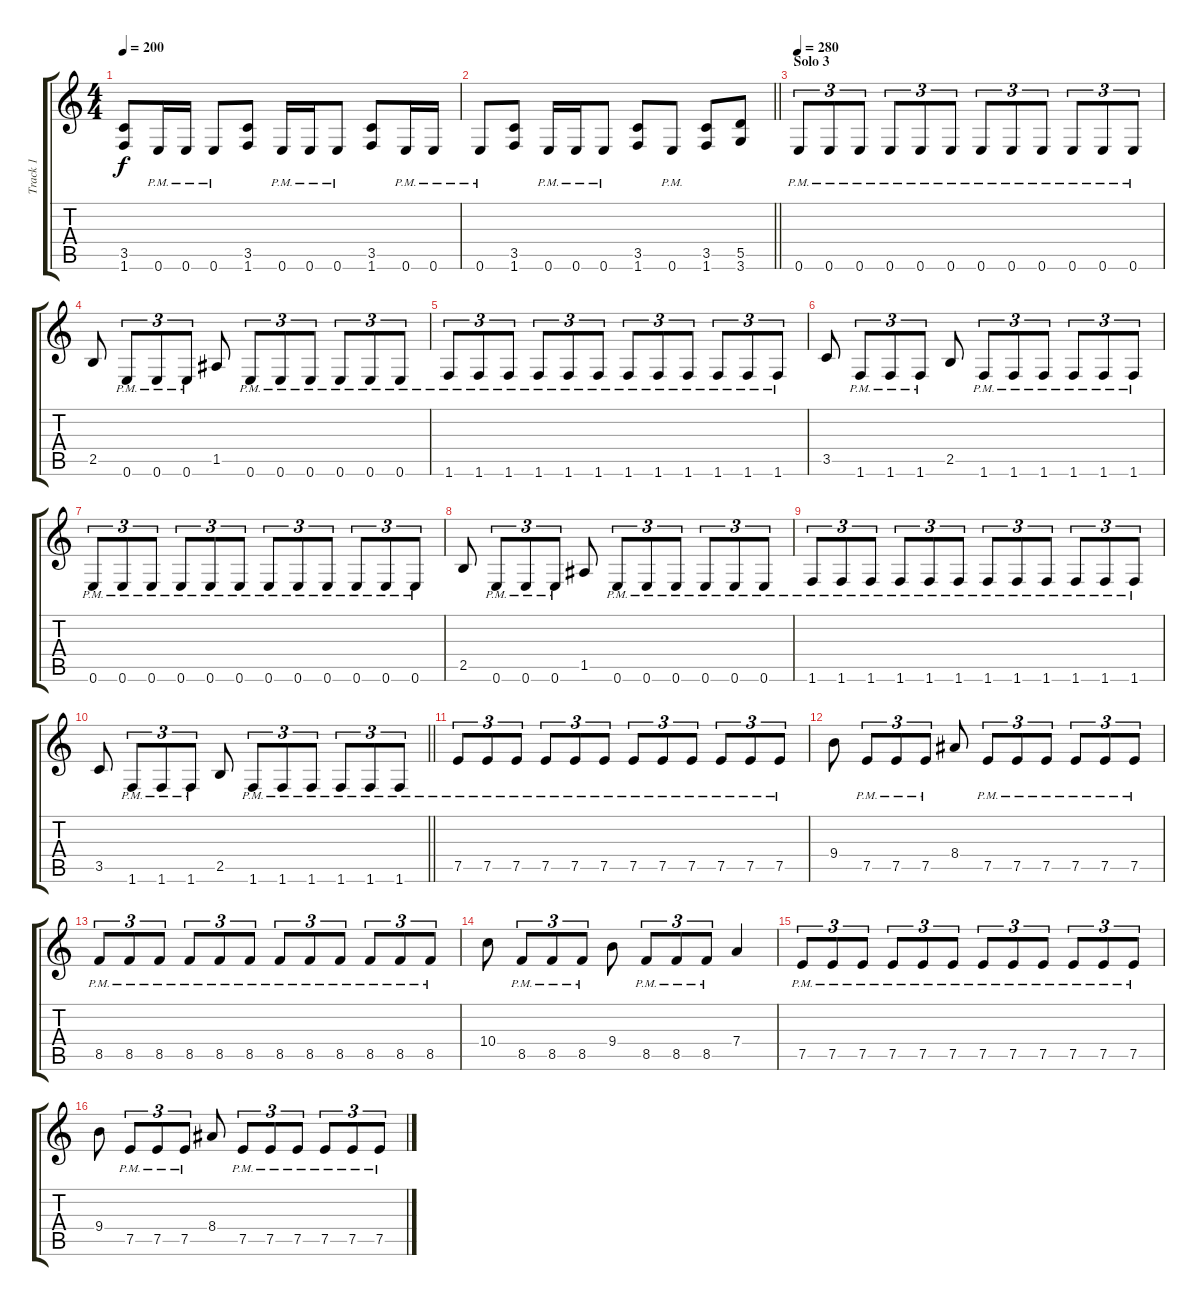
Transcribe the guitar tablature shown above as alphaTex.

\track ("Track 1" "Track 1") {instrument distortionguitar}
\staff {score tabs}
\tuning (E4 B3 G3 D3 A2 E2) {hide}
\ts (4 4)
\tempo 200
\clef g2
\ks c
(3.5 1.6).8{dy f} 0.6{pm}.16 0.6{pm}.16 0.6{pm}.8 (3.5 1.6).8 0.6{pm}.16 0.6{pm}.16 0.6{pm}.8 (3.5 1.6).8 0.6{pm}.16 0.6{pm}.16 |
\barLineRight lightlight
0.6{pm}.8 (3.5 1.6).8 0.6{pm}.16 0.6{pm}.16 0.6{pm}.8 (3.5 1.6).8 0.6{pm}.8 (3.5 1.6).8 (5.5 3.6).8 |
\section ("" "Solo 3")
\tempo 280
0.6{pm}.8{tu (3 2)} 0.6{pm}.8{tu (3 2)} 0.6{pm}.8{tu (3 2)} 0.6{pm}.8{tu (3 2)} 0.6{pm}.8{tu (3 2)} 0.6{pm}.8{tu (3 2)} 0.6{pm}.8{tu (3 2)} 0.6{pm}.8{tu (3 2)} 0.6{pm}.8{tu (3 2)} 0.6{pm}.8{tu (3 2)} 0.6{pm}.8{tu (3 2)} 0.6{pm}.8{tu (3 2)} |
2.5.8 0.6{pm}.8{tu (3 2)} 0.6{pm}.8{tu (3 2)} 0.6{pm}.8{tu (3 2)} 1.5.8 0.6{pm}.8{tu (3 2)} 0.6{pm}.8{tu (3 2)} 0.6{pm}.8{tu (3 2)} 0.6{pm}.8{tu (3 2)} 0.6{pm}.8{tu (3 2)} 0.6{pm}.8{tu (3 2)} |
1.6{pm}.8{tu (3 2)} 1.6{pm}.8{tu (3 2)} 1.6{pm}.8{tu (3 2)} 1.6{pm}.8{tu (3 2)} 1.6{pm}.8{tu (3 2)} 1.6{pm}.8{tu (3 2)} 1.6{pm}.8{tu (3 2)} 1.6{pm}.8{tu (3 2)} 1.6{pm}.8{tu (3 2)} 1.6{pm}.8{tu (3 2)} 1.6{pm}.8{tu (3 2)} 1.6{pm}.8{tu (3 2)} |
3.5.8 1.6{pm}.8{tu (3 2)} 1.6{pm}.8{tu (3 2)} 1.6{pm}.8{tu (3 2)} 2.5.8 1.6{pm}.8{tu (3 2)} 1.6{pm}.8{tu (3 2)} 1.6{pm}.8{tu (3 2)} 1.6{pm}.8{tu (3 2)} 1.6{pm}.8{tu (3 2)} 1.6{pm}.8{tu (3 2)} |
0.6{pm}.8{tu (3 2)} 0.6{pm}.8{tu (3 2)} 0.6{pm}.8{tu (3 2)} 0.6{pm}.8{tu (3 2)} 0.6{pm}.8{tu (3 2)} 0.6{pm}.8{tu (3 2)} 0.6{pm}.8{tu (3 2)} 0.6{pm}.8{tu (3 2)} 0.6{pm}.8{tu (3 2)} 0.6{pm}.8{tu (3 2)} 0.6{pm}.8{tu (3 2)} 0.6{pm}.8{tu (3 2)} |
2.5.8 0.6{pm}.8{tu (3 2)} 0.6{pm}.8{tu (3 2)} 0.6{pm}.8{tu (3 2)} 1.5.8 0.6{pm}.8{tu (3 2)} 0.6{pm}.8{tu (3 2)} 0.6{pm}.8{tu (3 2)} 0.6{pm}.8{tu (3 2)} 0.6{pm}.8{tu (3 2)} 0.6{pm}.8{tu (3 2)} |
1.6{pm}.8{tu (3 2)} 1.6{pm}.8{tu (3 2)} 1.6{pm}.8{tu (3 2)} 1.6{pm}.8{tu (3 2)} 1.6{pm}.8{tu (3 2)} 1.6{pm}.8{tu (3 2)} 1.6{pm}.8{tu (3 2)} 1.6{pm}.8{tu (3 2)} 1.6{pm}.8{tu (3 2)} 1.6{pm}.8{tu (3 2)} 1.6{pm}.8{tu (3 2)} 1.6{pm}.8{tu (3 2)} |
\barLineRight lightlight
3.5.8 1.6{pm}.8{tu (3 2)} 1.6{pm}.8{tu (3 2)} 1.6{pm}.8{tu (3 2)} 2.5.8 1.6{pm}.8{tu (3 2)} 1.6{pm}.8{tu (3 2)} 1.6{pm}.8{tu (3 2)} 1.6{pm}.8{tu (3 2)} 1.6{pm}.8{tu (3 2)} 1.6{pm}.8{tu (3 2)} |
7.5{pm}.8{tu (3 2)} 7.5{pm}.8{tu (3 2)} 7.5{pm}.8{tu (3 2)} 7.5{pm}.8{tu (3 2)} 7.5{pm}.8{tu (3 2)} 7.5{pm}.8{tu (3 2)} 7.5{pm}.8{tu (3 2)} 7.5{pm}.8{tu (3 2)} 7.5{pm}.8{tu (3 2)} 7.5{pm}.8{tu (3 2)} 7.5{pm}.8{tu (3 2)} 7.5{pm}.8{tu (3 2)} |
9.4.8 7.5{pm}.8{tu (3 2)} 7.5{pm}.8{tu (3 2)} 7.5{pm}.8{tu (3 2)} 8.4.8 7.5{pm}.8{tu (3 2)} 7.5{pm}.8{tu (3 2)} 7.5{pm}.8{tu (3 2)} 7.5{pm}.8{tu (3 2)} 7.5{pm}.8{tu (3 2)} 7.5{pm}.8{tu (3 2)} |
8.5{pm}.8{tu (3 2)} 8.5{pm}.8{tu (3 2)} 8.5{pm}.8{tu (3 2)} 8.5{pm}.8{tu (3 2)} 8.5{pm}.8{tu (3 2)} 8.5{pm}.8{tu (3 2)} 8.5{pm}.8{tu (3 2)} 8.5{pm}.8{tu (3 2)} 8.5{pm}.8{tu (3 2)} 8.5{pm}.8{tu (3 2)} 8.5{pm}.8{tu (3 2)} 8.5{pm}.8{tu (3 2)} |
10.4.8 8.5{pm}.8{tu (3 2)} 8.5{pm}.8{tu (3 2)} 8.5{pm}.8{tu (3 2)} 9.4.8 8.5{pm}.8{tu (3 2)} 8.5{pm}.8{tu (3 2)} 8.5{pm}.8{tu (3 2)} 7.4.4 |
7.5{pm}.8{tu (3 2)} 7.5{pm}.8{tu (3 2)} 7.5{pm}.8{tu (3 2)} 7.5{pm}.8{tu (3 2)} 7.5{pm}.8{tu (3 2)} 7.5{pm}.8{tu (3 2)} 7.5{pm}.8{tu (3 2)} 7.5{pm}.8{tu (3 2)} 7.5{pm}.8{tu (3 2)} 7.5{pm}.8{tu (3 2)} 7.5{pm}.8{tu (3 2)} 7.5{pm}.8{tu (3 2)} |
9.4.8 7.5{pm}.8{tu (3 2)} 7.5{pm}.8{tu (3 2)} 7.5{pm}.8{tu (3 2)} 8.4.8 7.5{pm}.8{tu (3 2)} 7.5{pm}.8{tu (3 2)} 7.5{pm}.8{tu (3 2)} 7.5{pm}.8{tu (3 2)} 7.5{pm}.8{tu (3 2)} 7.5{pm}.8{tu (3 2)}
